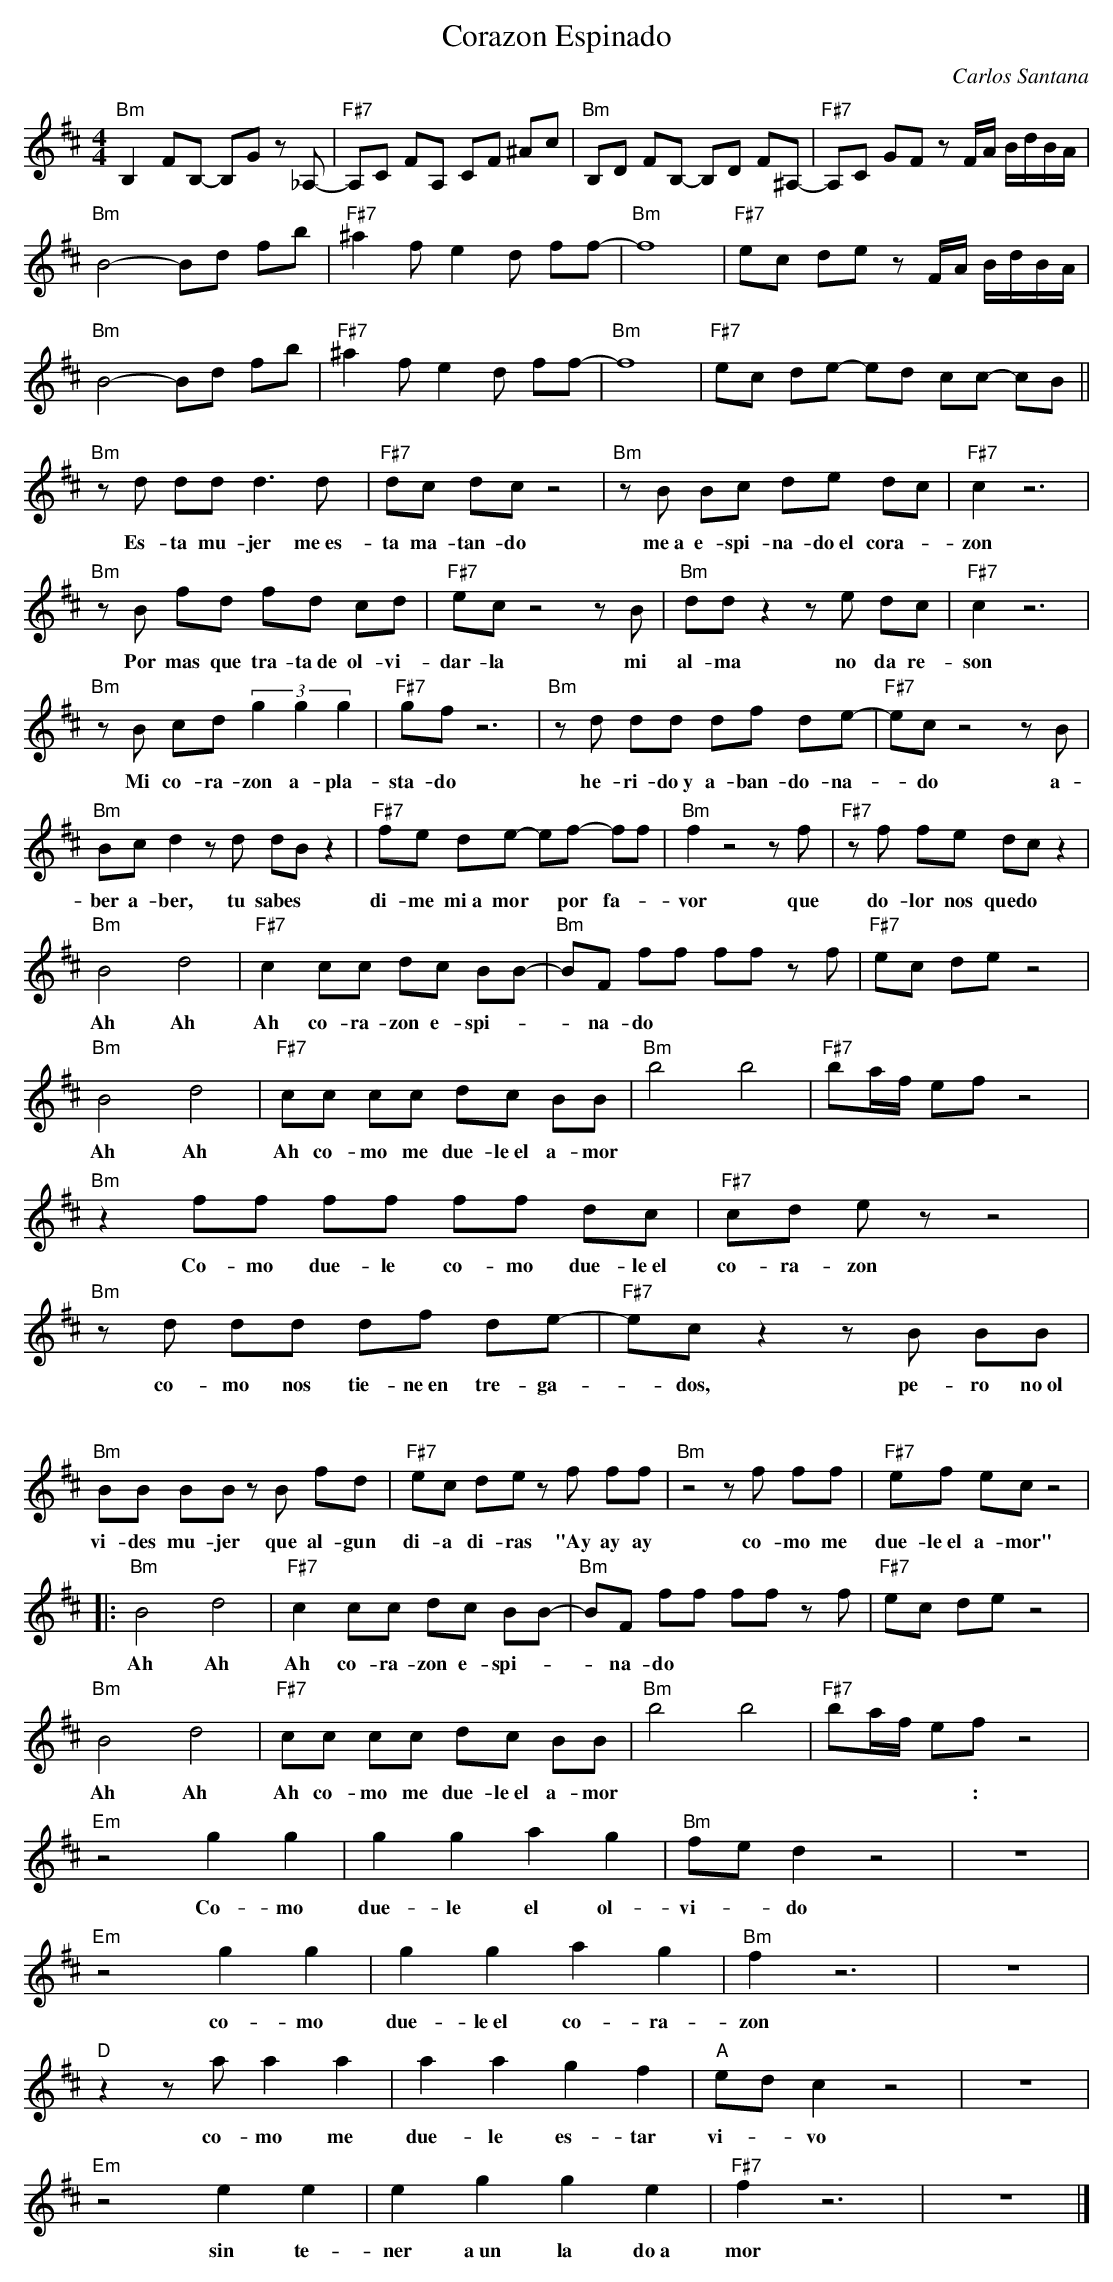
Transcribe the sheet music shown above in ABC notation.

X:1
T: Corazon Espinado
C: Carlos Santana
M: 4/4
K: B minor
L: 1/8
"Bm" B,2 FB,- B,G z_A,- | "F#7" A,C FA, CF ^Ac | "Bm" B,D FB,- B,D F^A,- | "F#7" A,C GF zF/2A/2 B/2d/2B/2A/2 |
"Bm" B4- Bd fb | "F#7" ^a2 f e2 d ff- | "Bm" f8 | "F#7" ec de zF/2A/2 B/2d/2B/2A/2 |
"Bm" B4- Bd fb | "F#7" ^a2 f e2 d ff- | "Bm" f8 | "F#7" ec de- ed cc- cB ||
"Bm" zd dd d3 d | "F#7" dc dc z4 | "Bm" zB Bc de dc | "F#7" c2 z6 |
w: Es-ta mu-jer me~es- | ta ma-tan-do | me~a e-spi-na-do~el cora- | zon |
"Bm" zB fd fd cd | "F#7" ec z4 zB | "Bm" dd z2 ze dc | "F#7" c2 z6 |
w: Por mas que tra-ta~de ol-vi- | dar-la mi | al-ma no da re- | son |
"Bm" zB cd (3 g2 g2 g2 | "F#7" gf z6 | "Bm" zd dd df de- | "F#7" ec z4 zB |
w: Mi co-ra-zon a-pla- | sta-do | he-ri-do~y a-ban-do-na- | * do a-|
"Bm" Bc d2 zd dB z2 | "F#7" fe de- ef- ff | "Bm" f2 z4 zf | "F#7" zf fe dc z2 |
w: ber a-ber, tu sabes | di-me mi~a mor * por fa- | vor que | do-lor nos quedo |
"Bm" B4 d4 | "F#7" c2 cc dc BB- | "Bm" BF ff ff zf | "F#7" ec de z4 |
w: Ah Ah | Ah co-ra-zon e-spi- | * na-do * * * * | * * * * |
"Bm" B4 d4 | "F#7" cc cc dc BB | "Bm" b4 b4 | "F#7" ba/2f/2 ef z4 |
w: Ah Ah | Ah co-mo me due-le~el a-mor | * * | * * * * * |
"Bm" z2 ff ff ff dc | "F#7" cd ez z4 | "Bm" zd dd df de- | "F#7" ec z2 zB BB |
w: Co-mo due-le co-mo due-le~el | co-ra-zon | co-mo nos tie-ne~en tre-ga- | * dos, pe-ro no~ol |
"Bm" BB BB zB fd | "F#7" ec de zf ff | "Bm" z4 zf ff | "F#7" ef ec z4 |
w: vi-des mu-jer que al-gun | di-a di-ras "Ay ay ay | co-mo me | due-le~el a-mor" |
|: "Bm" B4 d4 | "F#7" c2 cc dc BB- | "Bm" BF ff ff zf | "F#7" ec de z4 |
w: Ah Ah | Ah co-ra-zon e-spi- | * na-do * * * * | * * * * |
"Bm" B4 d4 | "F#7" cc cc dc BB | "Bm" b4 b4 | "F#7" ba/2f/2 ef z4 |
w: Ah Ah | Ah co-mo me due-le~el a-mor | * * | * * * * :|
"Em" z4 g2 g2 | g2 g2 a2 g2 | "Bm" fe d2 z4 | z8 |
w: Co-mo | due-le el ol- | vi- * do |
"Em" z4 g2 g2 | g2 g2 a2 g2 | "Bm" f2 z6 | z8 |
w: co-mo | due-le~el co-ra- | zon |
"D" z2 za a2 a2 | a2 a2 g2 f2 | "A" ed c2 z4 | z8 |
w: co-mo me | due-le es-tar | vi- * vo |
"Em" z4 e2 e2 | e2 g2 g2 e2 | "F#7" f2 z6 | z8 |]
w: sin te- | ner a~un la do~a | mor
